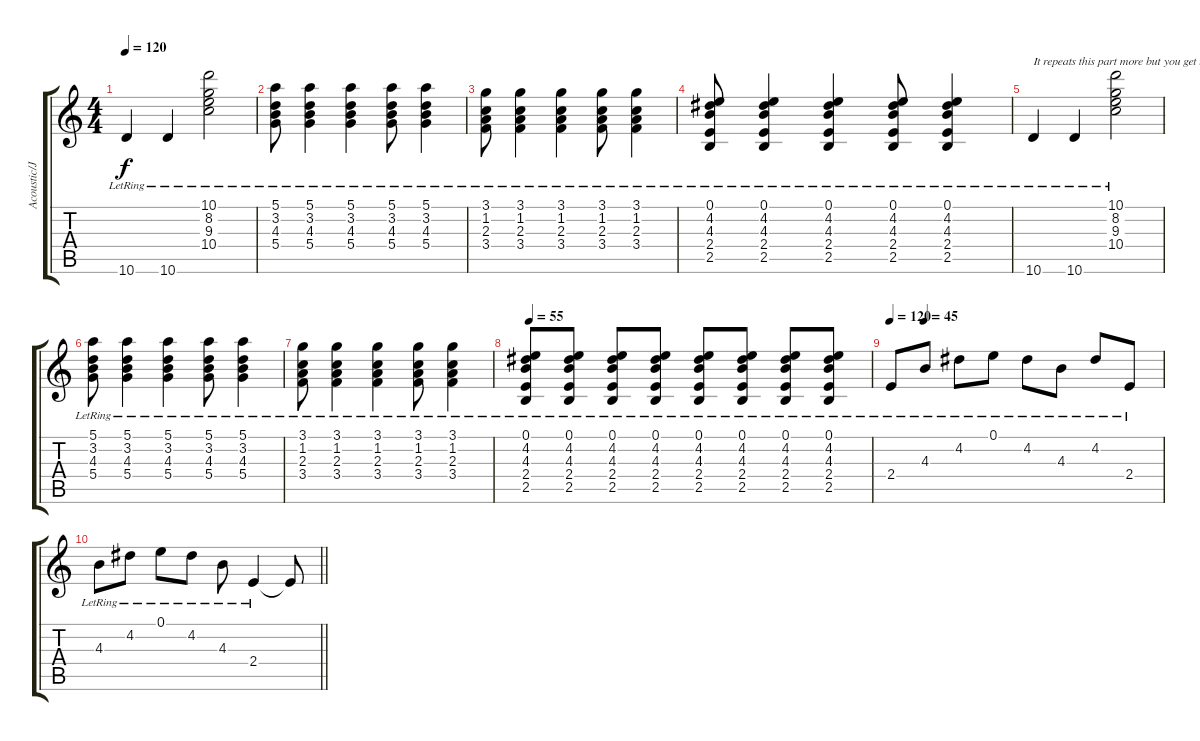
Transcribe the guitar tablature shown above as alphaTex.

\track ("Acoustic/Jazz" "Acoustic/J") {instrument acousticguitarsteel}
\staff {score tabs}
\tuning (E4 B3 G3 D3 A2 E2) {hide}
\ts (4 4)
\tempo 120
\clef g2
\ks c
10.6{lr}.4{dy f instrument acousticguitarsteel} 10.6{lr}.4 (10.1{lr} 8.2{lr} 9.3{lr} 10.4{lr}).2 |
(5.1{lr} 3.2{lr} 4.3{lr} 5.4{lr}).8 (5.1{lr} 3.2{lr} 4.3{lr} 5.4{lr}).4 (5.1{lr} 3.2{lr} 4.3{lr} 5.4{lr}).4 (5.1{lr} 3.2{lr} 4.3{lr} 5.4{lr}).8 (5.1{lr} 3.2{lr} 4.3{lr} 5.4{lr}).4 |
(3.1{lr} 1.2{lr} 2.3{lr} 3.4{lr}).8 (3.1{lr} 1.2{lr} 2.3{lr} 3.4{lr}).4 (3.1{lr} 1.2{lr} 2.3{lr} 3.4{lr}).4 (3.1{lr} 1.2{lr} 2.3{lr} 3.4{lr}).8 (3.1{lr} 1.2{lr} 2.3{lr} 3.4{lr}).4 |
(0.1{lr} 4.2{lr} 4.3{lr} 2.4{lr} 2.5{lr}).8 (0.1{lr} 4.2{lr} 4.3{lr} 2.4{lr} 2.5{lr}).4 (0.1{lr} 4.2{lr} 4.3{lr} 2.4{lr} 2.5{lr}).4 (0.1{lr} 4.2{lr} 4.3{lr} 2.4{lr} 2.5{lr}).8 (0.1{lr} 4.2{lr} 4.3{lr} 2.4{lr} 2.5{lr}).4 |
10.6{lr}.4{txt "It repeats this part more but you get the idea." instrument acousticguitarsteel} 10.6{lr}.4 (10.1{lr} 8.2{lr} 9.3{lr} 10.4{lr}).2 |
(5.1{lr} 3.2{lr} 4.3{lr} 5.4{lr}).8 (5.1{lr} 3.2{lr} 4.3{lr} 5.4{lr}).4 (5.1{lr} 3.2{lr} 4.3{lr} 5.4{lr}).4 (5.1{lr} 3.2{lr} 4.3{lr} 5.4{lr}).8 (5.1{lr} 3.2{lr} 4.3{lr} 5.4{lr}).4 |
(3.1{lr} 1.2{lr} 2.3{lr} 3.4{lr}).8 (3.1{lr} 1.2{lr} 2.3{lr} 3.4{lr}).4 (3.1{lr} 1.2{lr} 2.3{lr} 3.4{lr}).4 (3.1{lr} 1.2{lr} 2.3{lr} 3.4{lr}).8 (3.1{lr} 1.2{lr} 2.3{lr} 3.4{lr}).4 |
\tempo 55
(0.1{lr} 4.2{lr} 4.3{lr} 2.4{lr} 2.5{lr}).8 (0.1{lr} 4.2{lr} 4.3{lr} 2.4{lr} 2.5{lr}).8 (0.1{lr} 4.2{lr} 4.3{lr} 2.4{lr} 2.5{lr}).8 (0.1{lr} 4.2{lr} 4.3{lr} 2.4{lr} 2.5{lr}).8 (0.1{lr} 4.2{lr} 4.3{lr} 2.4{lr} 2.5{lr}).8 (0.1{lr} 4.2{lr} 4.3{lr} 2.4{lr} 2.5{lr}).8 (0.1{lr} 4.2{lr} 4.3{lr} 2.4{lr} 2.5{lr}).8 (0.1{lr} 4.2{lr} 4.3{lr} 2.4{lr} 2.5{lr}).8 |
\tempo 120
\tempo (45 0.125)
2.4{lr}.8 4.3{lr}.8 4.2{lr}.8 0.1{lr}.8 4.2{lr}.8 4.3{lr}.8 4.2{lr}.8 2.4{lr}.8 |
\barLineRight lightlight
4.3{lr}.8 4.2{lr}.8 0.1{lr}.8 4.2{lr}.8 4.3{lr}.8 2.4{lr}.4 2.4{t}.8
